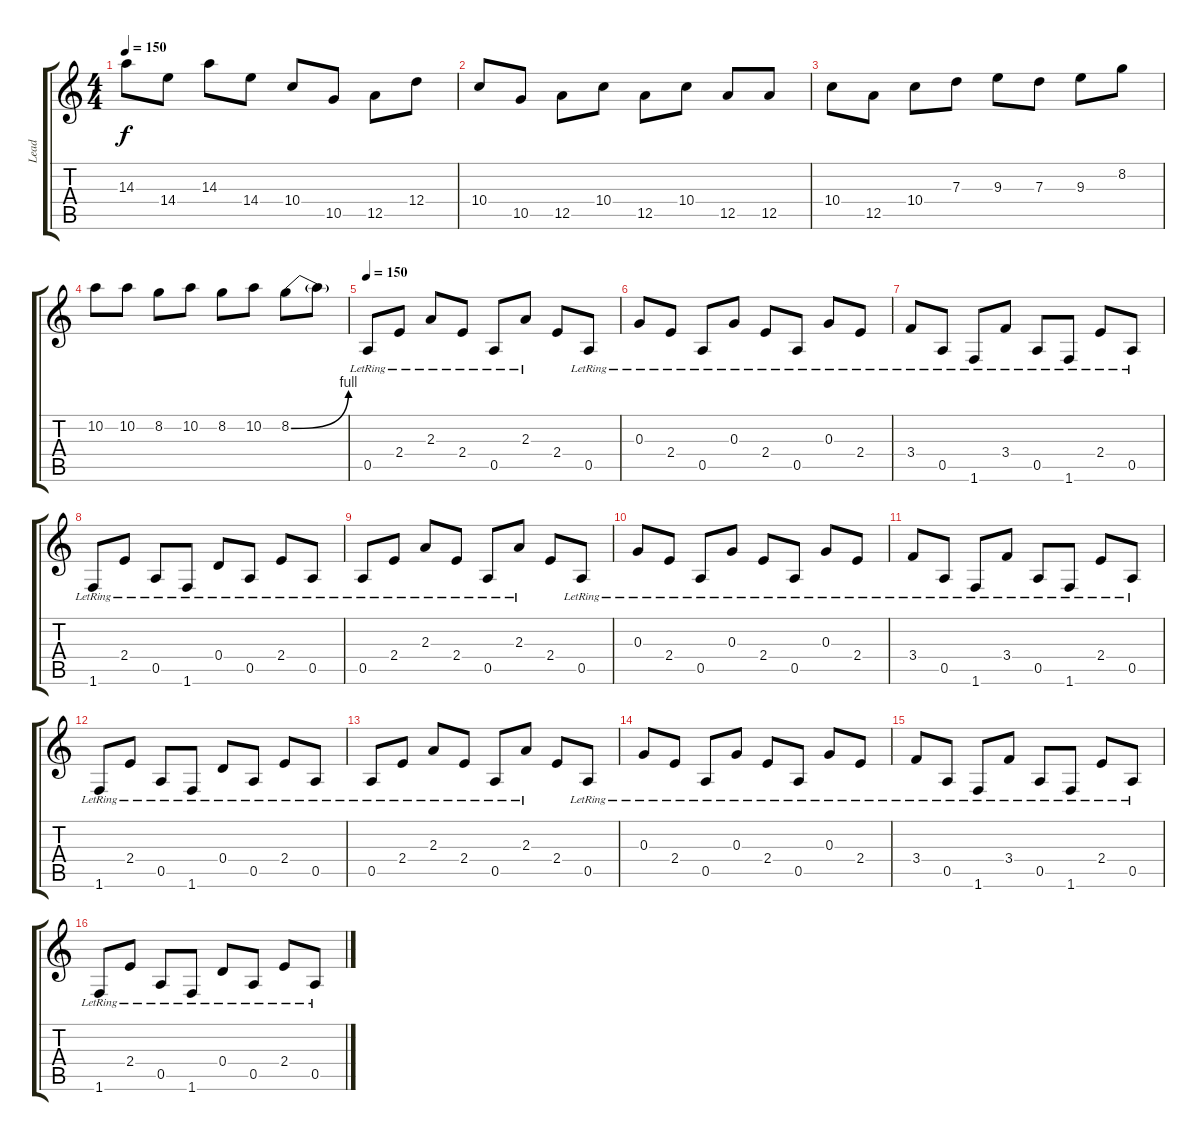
\track ("Lead" "Lead") {instrument distortionguitar}
\staff {score tabs}
\tuning (E4 B3 G3 D3 A2 E2) {hide}
\ts (4 4)
\tempo 150
\clef g2
\ks c
14.3.8{dy f} 14.4.8 14.3.8 14.4.8 10.4.8 10.5.8 12.5.8 12.4.8 |
10.4.8 10.5.8 12.5.8 10.4.8 12.5.8 10.4.8 12.5.8 12.5.8 |
10.4.8 12.5.8 10.4.8 7.3.8 9.3.8 7.3.8 9.3.8 8.2.8 |
10.2.8 10.2.8 8.2.8 10.2.8 8.2.8 10.2.8 8.2{be (bend 0 0 60 4)}.8 8.2{t}.8 |
\tempo 150
0.5{lr}.8{instrument acousticguitarsteel} 2.4{lr}.8 2.3{lr}.8 2.4{lr}.8 0.5{lr}.8 2.3{lr}.8 2.4.8 0.5{lr}.8 |
0.3{lr}.8 2.4{lr}.8 0.5{lr}.8 0.3{lr}.8 2.4{lr}.8 0.5{lr}.8 0.3{lr}.8 2.4{lr}.8 |
3.4{lr}.8 0.5{lr}.8 1.6{lr}.8 3.4{lr}.8 0.5{lr}.8 1.6{lr}.8 2.4{lr}.8 0.5{lr}.8 |
1.6{lr}.8 2.4{lr}.8 0.5{lr}.8 1.6{lr}.8 0.4{lr}.8 0.5{lr}.8 2.4{lr}.8 0.5{lr}.8 |
0.5{lr}.8 2.4{lr}.8 2.3{lr}.8 2.4{lr}.8 0.5{lr}.8 2.3{lr}.8 2.4.8 0.5{lr}.8 |
0.3{lr}.8 2.4{lr}.8 0.5{lr}.8 0.3{lr}.8 2.4{lr}.8 0.5{lr}.8 0.3{lr}.8 2.4{lr}.8 |
3.4{lr}.8 0.5{lr}.8 1.6{lr}.8 3.4{lr}.8 0.5{lr}.8 1.6{lr}.8 2.4{lr}.8 0.5{lr}.8 |
1.6{lr}.8 2.4{lr}.8 0.5{lr}.8 1.6{lr}.8 0.4{lr}.8 0.5{lr}.8 2.4{lr}.8 0.5{lr}.8 |
0.5{lr}.8 2.4{lr}.8 2.3{lr}.8 2.4{lr}.8 0.5{lr}.8 2.3{lr}.8 2.4.8 0.5{lr}.8 |
0.3{lr}.8 2.4{lr}.8 0.5{lr}.8 0.3{lr}.8 2.4{lr}.8 0.5{lr}.8 0.3{lr}.8 2.4{lr}.8 |
3.4{lr}.8 0.5{lr}.8 1.6{lr}.8 3.4{lr}.8 0.5{lr}.8 1.6{lr}.8 2.4{lr}.8 0.5{lr}.8 |
1.6{lr}.8 2.4{lr}.8 0.5{lr}.8 1.6{lr}.8 0.4{lr}.8 0.5{lr}.8 2.4{lr}.8 0.5{lr}.8
